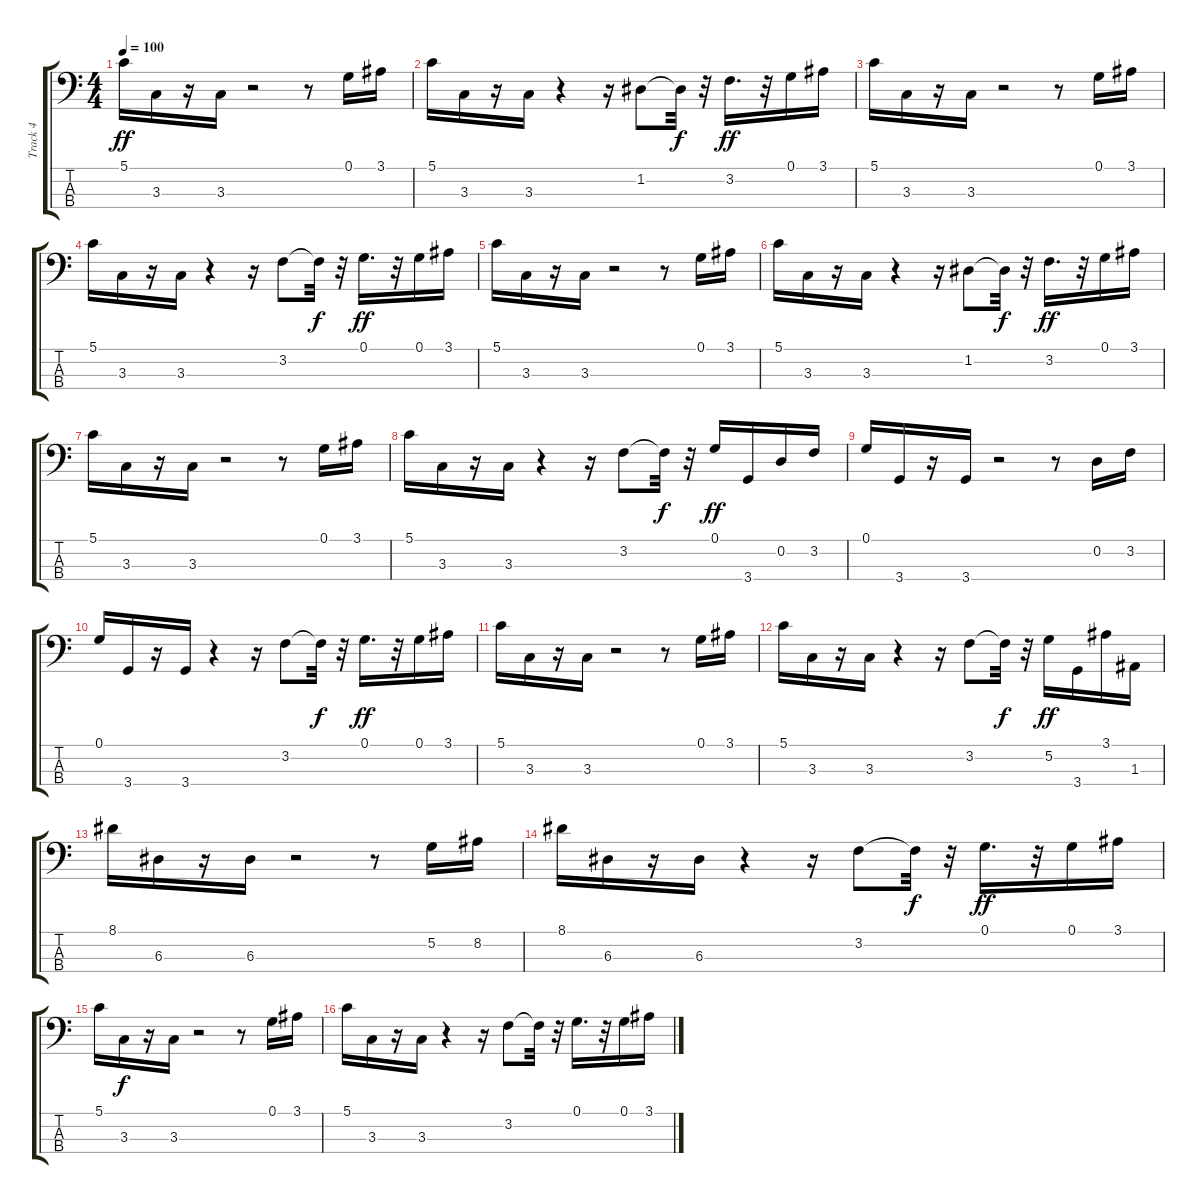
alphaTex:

\track ("Track 4" "Track 4") {instrument electricbasspick}
\staff {score tabs}
\tuning (G2 D2 A1 E1) {hide}
\ts (4 4)
\tempo 100
\clef f4
\ks c
5.1.16{dy ff} 3.3.16 r.16 3.3.16 r.2 r.8 0.1.16 3.1.16 |
5.1.16 3.3.16 r.16 3.3.16 r.4 r.16 1.2.8 1.2{t}.32{dy f} r.32 3.2.16{d dy ff} r.32 0.1.16 3.1.16 |
5.1.16 3.3.16 r.16 3.3.16 r.2 r.8 0.1.16 3.1.16 |
5.1.16 3.3.16 r.16 3.3.16 r.4 r.16 3.2.8 3.2{t}.32{dy f} r.32 0.1.16{d dy ff} r.32 0.1.16 3.1.16 |
5.1.16 3.3.16 r.16 3.3.16 r.2 r.8 0.1.16 3.1.16 |
5.1.16 3.3.16 r.16 3.3.16 r.4 r.16 1.2.8 1.2{t}.32{dy f} r.32 3.2.16{d dy ff} r.32 0.1.16 3.1.16 |
5.1.16 3.3.16 r.16 3.3.16 r.2 r.8 0.1.16 3.1.16 |
5.1.16 3.3.16 r.16 3.3.16 r.4 r.16 3.2.8 3.2{t}.32{dy f} r.32 0.1.16{dy ff} 3.4.16 0.2.16 3.2.16 |
0.1.16 3.4.16 r.16 3.4.16 r.2 r.8 0.2.16 3.2.16 |
0.1.16 3.4.16 r.16 3.4.16 r.4 r.16 3.2.8 3.2{t}.32{dy f} r.32 0.1.16{d dy ff} r.32 0.1.16 3.1.16 |
5.1.16 3.3.16 r.16 3.3.16 r.2 r.8 0.1.16 3.1.16 |
5.1.16 3.3.16 r.16 3.3.16 r.4 r.16 3.2.8 3.2{t}.32{dy f} r.32 5.2.16{dy ff} 3.4.16 3.1.16 1.3.16 |
8.1.16 6.3.16 r.16 6.3.16 r.2 r.8 5.2.16 8.2.16 |
8.1.16 6.3.16 r.16 6.3.16 r.4 r.16 3.2.8 3.2{t}.32{dy f} r.32 0.1.16{d dy ff} r.32 0.1.16 3.1.16 |
5.1.16 3.3.16{dy f} r.16 3.3.16 r.2 r.8 0.1.16 3.1.16 |
5.1.16 3.3.16 r.16 3.3.16 r.4 r.16 3.2.8 3.2{t}.32 r.32 0.1.16{d} r.32 0.1.16 3.1.16
